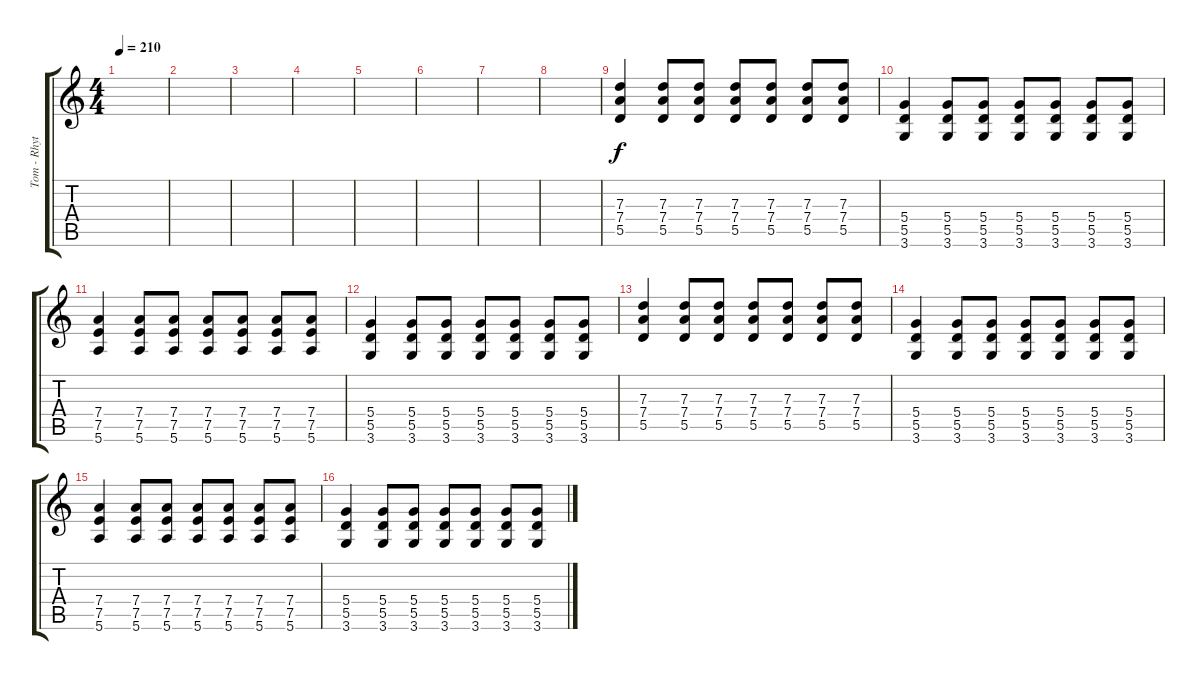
\track ("Tom - Rhytm Guitar Left" "Tom - Rhyt") {instrument overdrivenguitar}
\staff {score tabs}
\tuning (E4 B3 G3 D3 A2 E2) {hide}
\ts (4 4)
\tempo 210
\clef g2
\ks c
|
|
|
|
|
|
|
|
(7.3 7.4 5.5).4 (7.3 7.4 5.5).8 (7.3 7.4 5.5).8 (7.3 7.4 5.5).8 (7.3 7.4 5.5).8 (7.3 7.4 5.5).8 (7.3 7.4 5.5).8 |
(5.4 5.5 3.6).4 (5.4 5.5 3.6).8 (5.4 5.5 3.6).8 (5.4 5.5 3.6).8 (5.4 5.5 3.6).8 (5.4 5.5 3.6).8 (5.4 5.5 3.6).8 |
(7.4 7.5 5.6).4 (7.4 7.5 5.6).8 (7.4 7.5 5.6).8 (7.4 7.5 5.6).8 (7.4 7.5 5.6).8 (7.4 7.5 5.6).8 (7.4 7.5 5.6).8 |
(5.4 5.5 3.6).4 (5.4 5.5 3.6).8 (5.4 5.5 3.6).8 (5.4 5.5 3.6).8 (5.4 5.5 3.6).8 (5.4 5.5 3.6).8 (5.4 5.5 3.6).8 |
(7.3 7.4 5.5).4 (7.3 7.4 5.5).8 (7.3 7.4 5.5).8 (7.3 7.4 5.5).8 (7.3 7.4 5.5).8 (7.3 7.4 5.5).8 (7.3 7.4 5.5).8 |
(5.4 5.5 3.6).4 (5.4 5.5 3.6).8 (5.4 5.5 3.6).8 (5.4 5.5 3.6).8 (5.4 5.5 3.6).8 (5.4 5.5 3.6).8 (5.4 5.5 3.6).8 |
(7.4 7.5 5.6).4 (7.4 7.5 5.6).8 (7.4 7.5 5.6).8 (7.4 7.5 5.6).8 (7.4 7.5 5.6).8 (7.4 7.5 5.6).8 (7.4 7.5 5.6).8 |
(5.4 5.5 3.6).4 (5.4 5.5 3.6).8 (5.4 5.5 3.6).8 (5.4 5.5 3.6).8 (5.4 5.5 3.6).8 (5.4 5.5 3.6).8 (5.4 5.5 3.6).8
